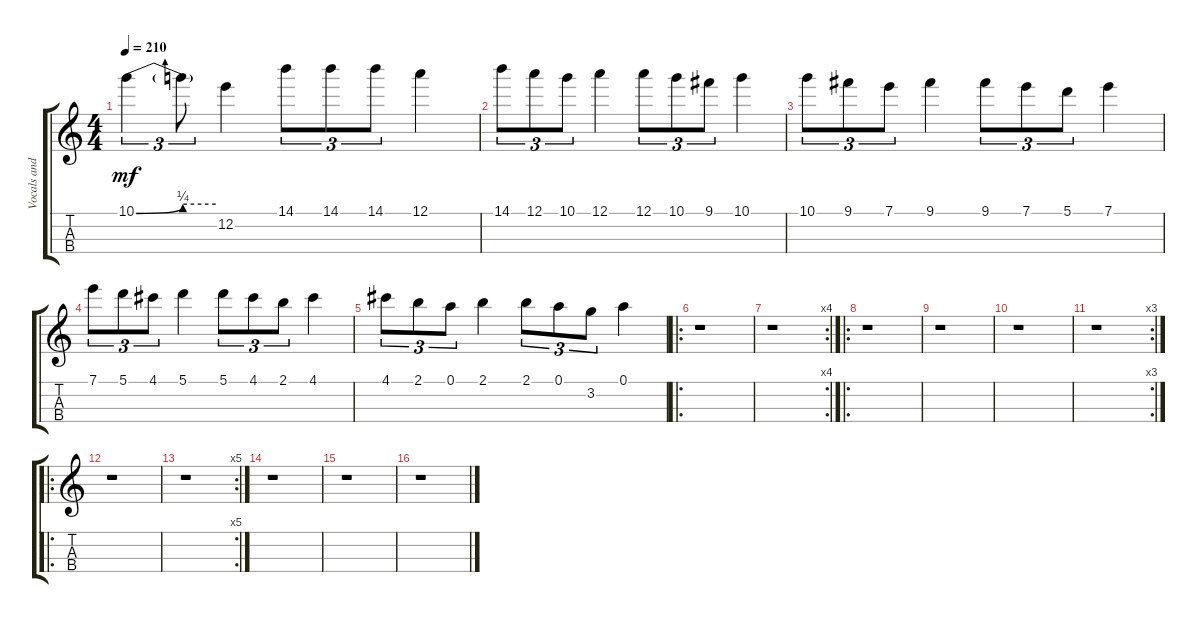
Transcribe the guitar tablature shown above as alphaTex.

\track ("Vocals and Guit3" "Vocals and") {instrument acousticguitarnylon}
\staff {score tabs}
\tuning (A4 E4 C4 G4) {hide}
\ts (4 4)
\tempo 210
\clef g2
\ks c
10.1{be (bend 0 0 60 1)}.4{tu (3 2) dy mf} 10.1{be (hold 0 1 60 1) t}.8{tu (3 2)} 12.2.4 14.1.8{tu (3 2)} 14.1.8{tu (3 2)} 14.1.8{tu (3 2)} 12.1.4 |
14.1.8{tu (3 2)} 12.1.8{tu (3 2)} 10.1.8{tu (3 2)} 12.1.4 12.1.8{tu (3 2)} 10.1.8{tu (3 2)} 9.1.8{tu (3 2)} 10.1.4 |
10.1.8{tu (3 2)} 9.1.8{tu (3 2)} 7.1.8{tu (3 2)} 9.1.4 9.1.8{tu (3 2)} 7.1.8{tu (3 2)} 5.1.8{tu (3 2)} 7.1.4 |
7.1.8{tu (3 2)} 5.1.8{tu (3 2)} 4.1.8{tu (3 2)} 5.1.4 5.1.8{tu (3 2)} 4.1.8{tu (3 2)} 2.1.8{tu (3 2)} 4.1.4 |
4.1.8{tu (3 2)} 2.1.8{tu (3 2)} 0.1.8{tu (3 2)} 2.1.4 2.1.8{tu (3 2)} 0.1.8{tu (3 2)} 3.2.8{tu (3 2)} 0.1.4 |
\ro
r.1 |
\rc 4
r.1 |
\ro
r.1 |
r.1 |
r.1 |
\rc 3
r.1 |
\ro
r.1 |
\rc 5
r.1 |
r.1 |
r.1 |
r.1
